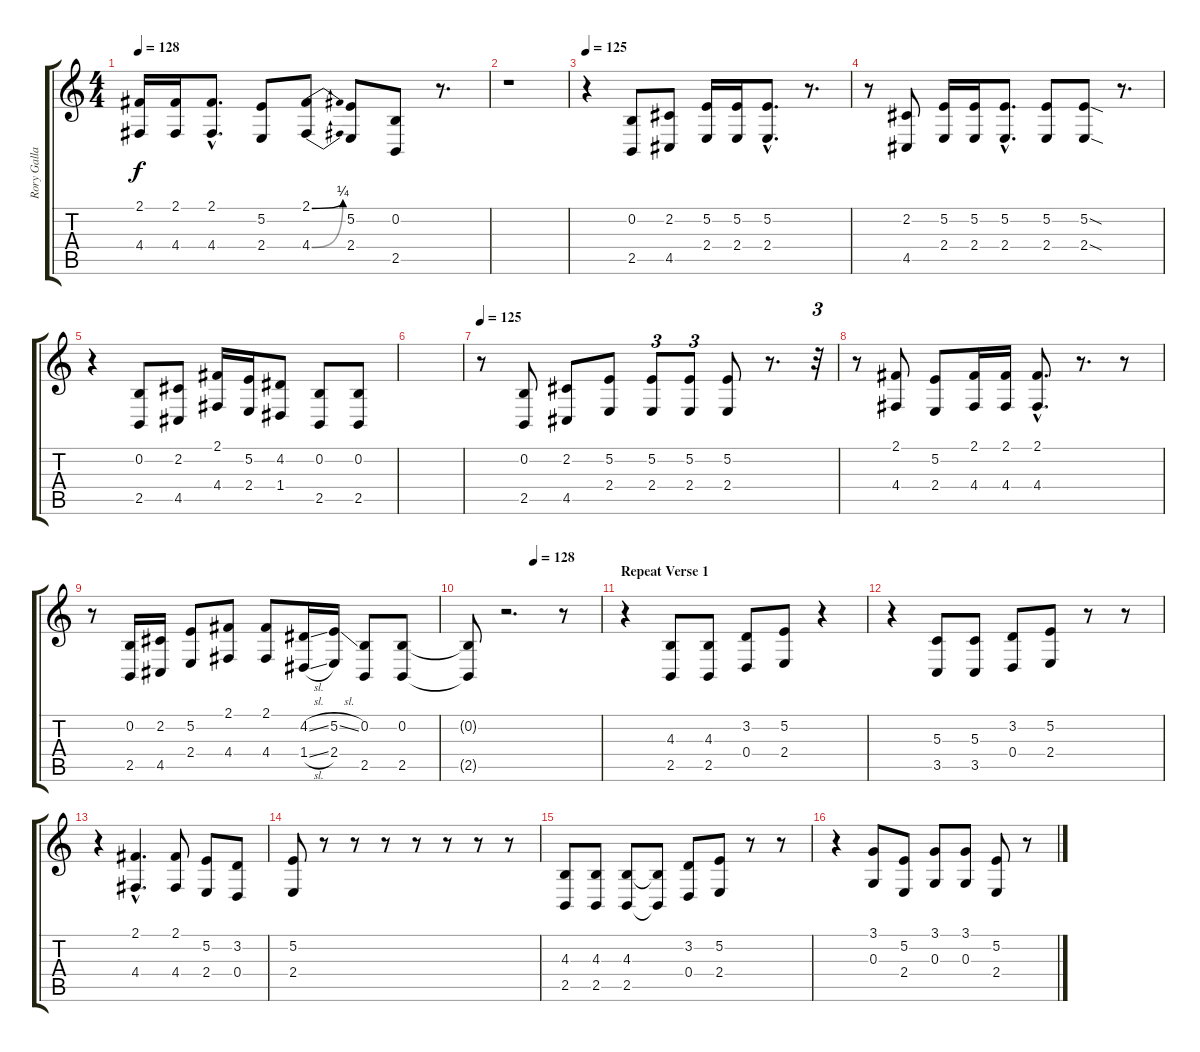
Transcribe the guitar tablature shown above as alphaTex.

\track ("Rory Gallagher Vocals" "Rory Galla") {instrument sopranosax}
\staff {score tabs}
\tuning (E4 B3 G3 D3 A2 E2) {hide}
\ts (4 4)
\tempo 128
\clef g2
\ks c
(2.1 4.4).16{dy f} (2.1 4.4).16 (2.1{hac} 4.4{hac}).8{d} (5.2 2.4).8 (2.1{be (bend 0 0 60 1)} 4.4{be (bend 0 0 60 1)}).8 (5.2 2.4).8 (0.2 2.5).8 r.8{d} |
r.1 |
\tempo 127
\tempo 125
r.4 (0.2 2.5).8 (2.2 4.5).8 (5.2 2.4).16 (5.2 2.4).16 (5.2{hac} 2.4{hac}).8{d} r.8{d} |
r.8 (2.2 4.5).8 (5.2 2.4).16 (5.2 2.4).16 (5.2{hac} 2.4{hac}).8{d} (5.2 2.4).8 (5.2{sod} 2.4{sod}).8 r.8{d} |
r.4 (0.2 2.5).8 (2.2 4.5).8 (2.1 4.4).16 (5.2 2.4).16 (4.2 1.4).8 (0.2 2.5).8 (0.2 2.5).8 |
|
\tempo 125
r.8 (0.2 2.5).8 (2.2 4.5).8 (5.2 2.4).8 (5.2 2.4).8{tu (3 2)} (5.2 2.4).8{tu (3 2)} (5.2 2.4).8 r.8{d} r.32{tu (3 2)} |
r.8 (2.1 4.4).8 (5.2 2.4).8 (2.1 4.4).16 (2.1 4.4).16 (2.1{hac} 4.4{hac}).8{d} r.8{d} r.8 |
r.8 (0.2 2.5).16 (2.2 4.5).16 (5.2 2.4).8 (2.1 4.4).8 (2.1 4.4).8 (4.2{sl} 1.4{sl}).16 (5.2{sl} 2.4).16 (0.2 2.5).8 (0.2 2.5).8 |
\tempo (128 0.5)
(0.2{t} 2.5{t}).8 r.2{d} r.8 |
\section ("" "Repeat Verse 1")
r.4 (4.3 2.5).8 (4.3 2.5).8 (3.2 0.4).8 (5.2 2.4).8 r.4 |
r.4 (5.3 3.5).8 (5.3 3.5).8 (3.2 0.4).8 (5.2 2.4).8 r.8 r.8 |
r.4 (2.1{hac} 4.4{hac}).4{d} (2.1 4.4).8 (5.2 2.4).8 (3.2 0.4).8 |
(5.2 2.4).8 r.8 r.8 r.8 r.8 r.8 r.8 r.8 |
(4.3 2.5).8 (4.3 2.5).8 (4.3 2.5).8 (4.3{t} 2.5{t}).8 (3.2 0.4).8 (5.2 2.4).8 r.8 r.8 |
r.4 (3.1 0.3).8 (5.2 2.4).8 (3.1 0.3).8 (3.1 0.3).8 (5.2 2.4).8 r.8
